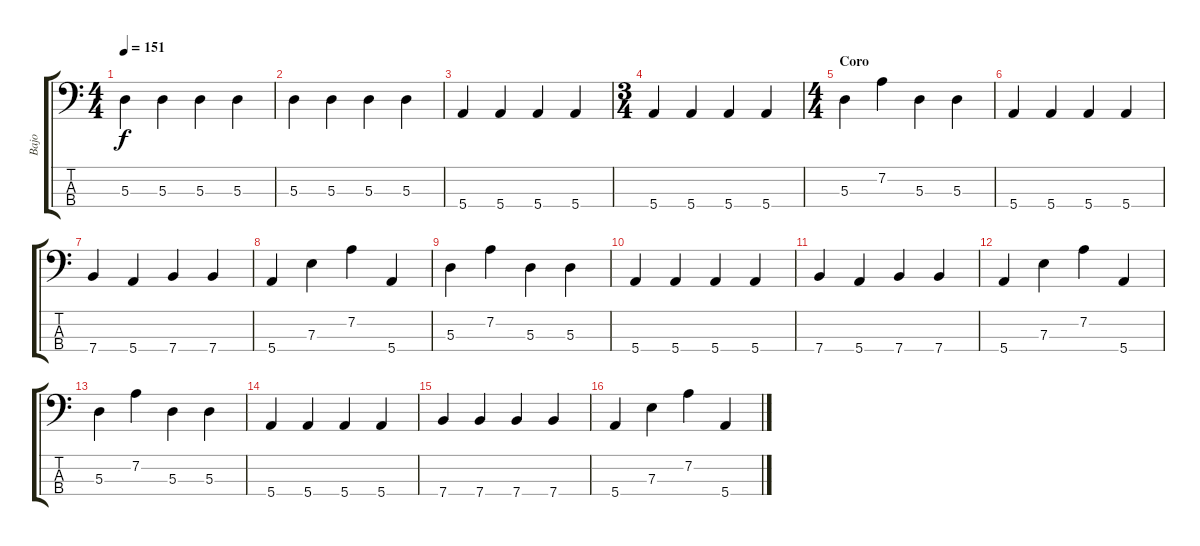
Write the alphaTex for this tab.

\track ("Bajo" "Bajo") {instrument electricbasspick}
\staff {score tabs}
\tuning (G2 D2 A1 E1) {hide}
\ts (4 4)
\tempo 151
\clef f4
\ks c
5.3.4{dy f} 5.3.4 5.3.4 5.3.4 |
5.3.4 5.3.4 5.3.4 5.3.4 |
5.4.4 5.4.4 5.4.4 5.4.4 |
\ts (3 4)
5.4.4 5.4.4 5.4.4 5.4.4 |
\ts (4 4)
\section ("" "Coro")
5.3.4 7.2.4 5.3.4 5.3.4 |
5.4.4 5.4.4 5.4.4 5.4.4 |
7.4.4 5.4.4 7.4.4 7.4.4 |
5.4.4 7.3.4 7.2.4 5.4.4 |
5.3.4 7.2.4 5.3.4 5.3.4 |
5.4.4 5.4.4 5.4.4 5.4.4 |
7.4.4 5.4.4 7.4.4 7.4.4 |
5.4.4 7.3.4 7.2.4 5.4.4 |
5.3.4 7.2.4 5.3.4 5.3.4 |
5.4.4 5.4.4 5.4.4 5.4.4 |
7.4.4 7.4.4 7.4.4 7.4.4 |
5.4.4 7.3.4 7.2.4 5.4.4
